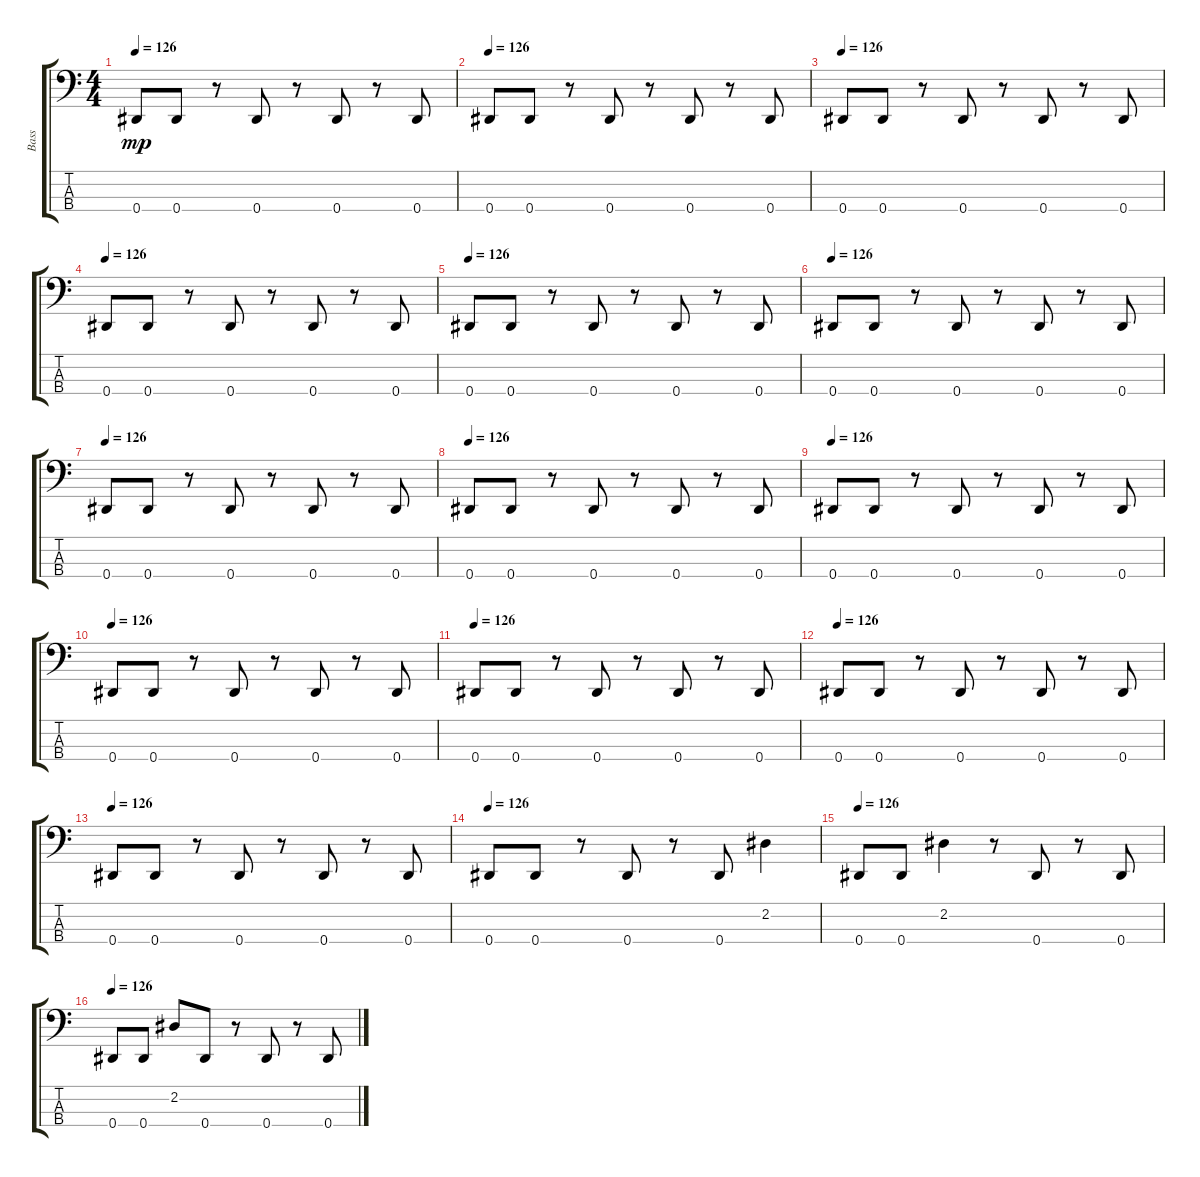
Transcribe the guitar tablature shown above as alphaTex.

\track ("Bass" "Bass") {instrument electricbassfinger}
\staff {score tabs}
\tuning (Gb2 Db2 Ab1 Eb1) {hide}
\ts (4 4)
\tempo 126
\clef f4
\ks c
0.4.8{dy mp} 0.4.8 r.8 0.4.8 r.8 0.4.8 r.8 0.4.8 |
\tempo 126
0.4.8 0.4.8 r.8 0.4.8 r.8 0.4.8 r.8 0.4.8 |
\tempo 126
0.4.8 0.4.8 r.8 0.4.8 r.8 0.4.8 r.8 0.4.8 |
\tempo 126
0.4.8 0.4.8 r.8 0.4.8 r.8 0.4.8 r.8 0.4.8 |
\tempo 126
0.4.8 0.4.8 r.8 0.4.8 r.8 0.4.8 r.8 0.4.8 |
\tempo 126
0.4.8 0.4.8 r.8 0.4.8 r.8 0.4.8 r.8 0.4.8 |
\tempo 126
0.4.8 0.4.8 r.8 0.4.8 r.8 0.4.8 r.8 0.4.8 |
\tempo 126
0.4.8 0.4.8 r.8 0.4.8 r.8 0.4.8 r.8 0.4.8 |
\tempo 126
0.4.8 0.4.8 r.8 0.4.8 r.8 0.4.8 r.8 0.4.8 |
\tempo 126
0.4.8 0.4.8 r.8 0.4.8 r.8 0.4.8 r.8 0.4.8 |
\tempo 126
0.4.8 0.4.8 r.8 0.4.8 r.8 0.4.8 r.8 0.4.8 |
\tempo 126
0.4.8 0.4.8 r.8 0.4.8 r.8 0.4.8 r.8 0.4.8 |
\tempo 126
0.4.8 0.4.8 r.8 0.4.8 r.8 0.4.8 r.8 0.4.8 |
\tempo 126
0.4.8 0.4.8 r.8 0.4.8 r.8 0.4.8 2.2.4 |
\tempo 126
0.4.8 0.4.8 2.2.4 r.8 0.4.8 r.8 0.4.8 |
\tempo 126
0.4.8 0.4.8 2.2.8 0.4.8 r.8 0.4.8 r.8 0.4.8
